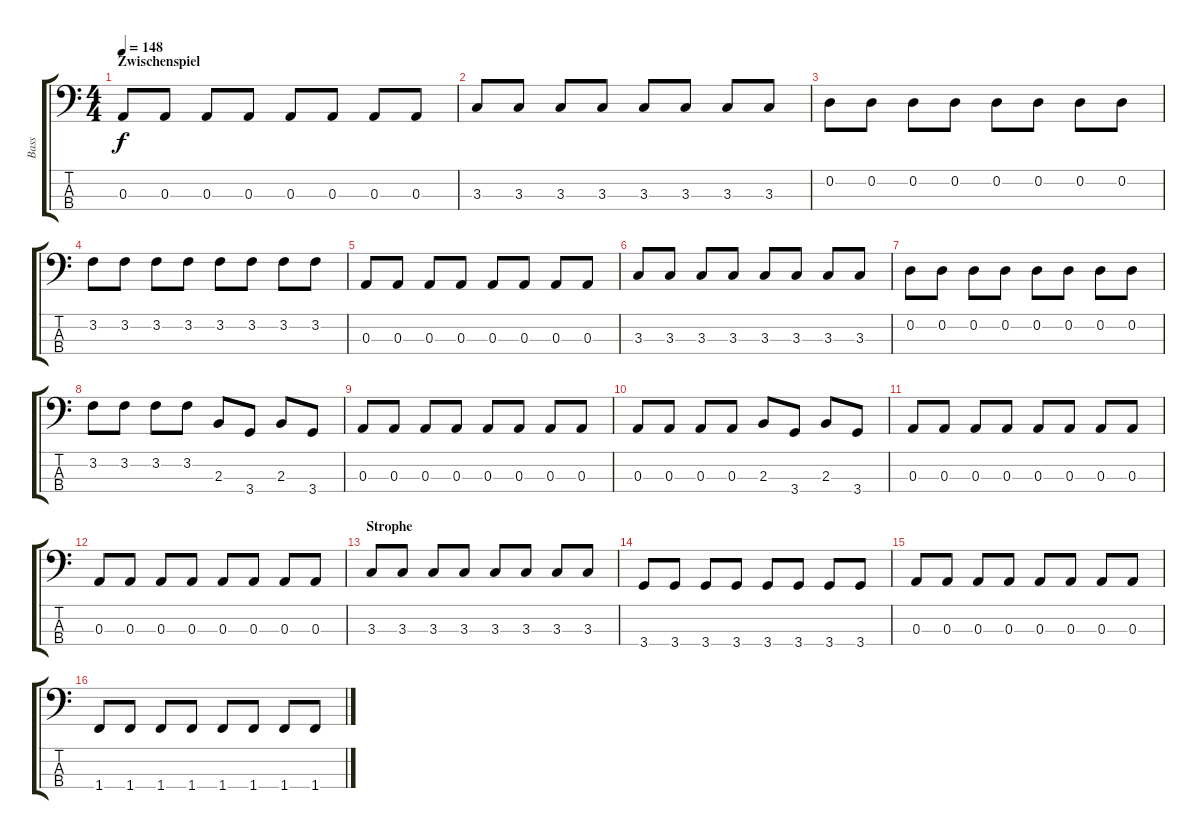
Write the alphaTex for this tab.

\track ("Bass" "Bass") {instrument electricbassfinger}
\staff {score tabs}
\tuning (G2 D2 A1 E1) {hide}
\ts (4 4)
\section ("" "Zwischenspiel")
\tempo 148
\clef f4
\ks c
0.3.8{dy f} 0.3.8 0.3.8 0.3.8 0.3.8 0.3.8 0.3.8 0.3.8 |
3.3.8 3.3.8 3.3.8 3.3.8 3.3.8 3.3.8 3.3.8 3.3.8 |
0.2.8 0.2.8 0.2.8 0.2.8 0.2.8 0.2.8 0.2.8 0.2.8 |
3.2.8 3.2.8 3.2.8 3.2.8 3.2.8 3.2.8 3.2.8 3.2.8 |
0.3.8 0.3.8 0.3.8 0.3.8 0.3.8 0.3.8 0.3.8 0.3.8 |
3.3.8 3.3.8 3.3.8 3.3.8 3.3.8 3.3.8 3.3.8 3.3.8 |
0.2.8 0.2.8 0.2.8 0.2.8 0.2.8 0.2.8 0.2.8 0.2.8 |
3.2.8 3.2.8 3.2.8 3.2.8 2.3.8 3.4.8 2.3.8 3.4.8 |
0.3.8 0.3.8 0.3.8 0.3.8 0.3.8 0.3.8 0.3.8 0.3.8 |
0.3.8 0.3.8 0.3.8 0.3.8 2.3.8 3.4.8 2.3.8 3.4.8 |
0.3.8 0.3.8 0.3.8 0.3.8 0.3.8 0.3.8 0.3.8 0.3.8 |
0.3.8 0.3.8 0.3.8 0.3.8 0.3.8 0.3.8 0.3.8 0.3.8 |
\section ("" "Strophe")
3.3.8 3.3.8 3.3.8 3.3.8 3.3.8 3.3.8 3.3.8 3.3.8 |
3.4.8 3.4.8 3.4.8 3.4.8 3.4.8 3.4.8 3.4.8 3.4.8 |
0.3.8 0.3.8 0.3.8 0.3.8 0.3.8 0.3.8 0.3.8 0.3.8 |
1.4.8 1.4.8 1.4.8 1.4.8 1.4.8 1.4.8 1.4.8 1.4.8
